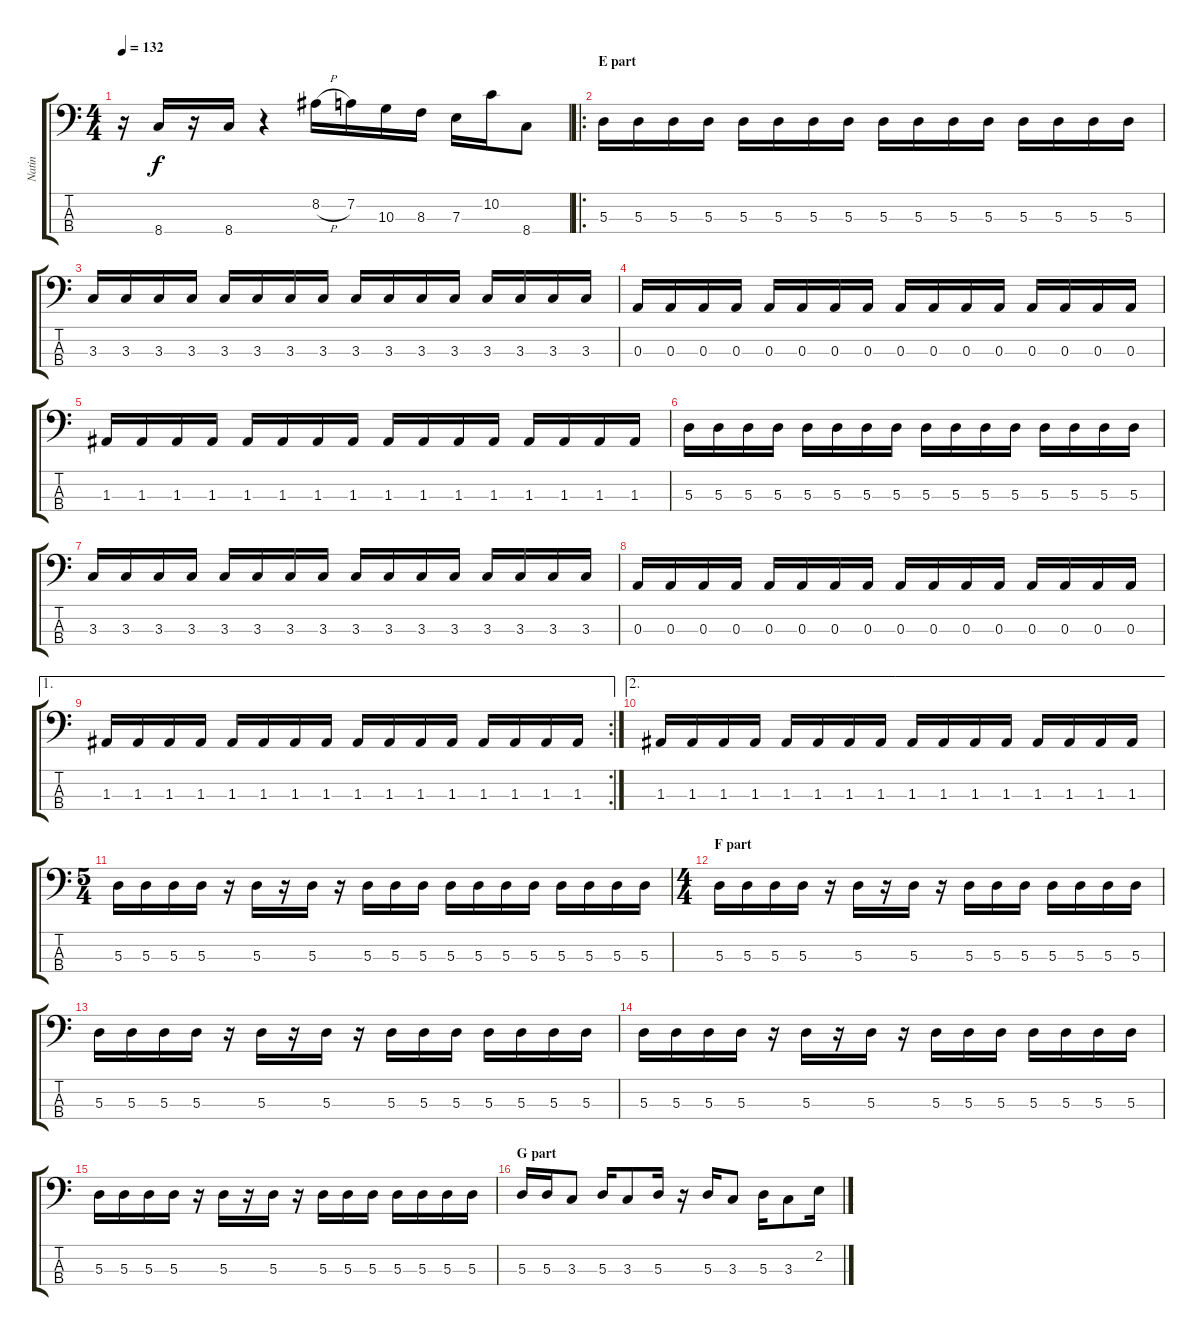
\track ("Natin" "Natin") {instrument electricbasspick}
\staff {score tabs}
\tuning (G2 D2 A1 E1) {hide}
\ts (4 4)
\tempo 132
\clef f4
\ks c
r.16{dy f} 8.4.16 r.16 8.4.16 r.4 8.2{h}.16 7.2.16 10.3.16 8.3.16 7.3.16 10.2.16 8.4.8 |
\ro
\section ("" "E part")
5.3.16 5.3.16 5.3.16 5.3.16 5.3.16 5.3.16 5.3.16 5.3.16 5.3.16 5.3.16 5.3.16 5.3.16 5.3.16 5.3.16 5.3.16 5.3.16 |
3.3.16 3.3.16 3.3.16 3.3.16 3.3.16 3.3.16 3.3.16 3.3.16 3.3.16 3.3.16 3.3.16 3.3.16 3.3.16 3.3.16 3.3.16 3.3.16 |
0.3.16 0.3.16 0.3.16 0.3.16 0.3.16 0.3.16 0.3.16 0.3.16 0.3.16 0.3.16 0.3.16 0.3.16 0.3.16 0.3.16 0.3.16 0.3.16 |
1.3.16 1.3.16 1.3.16 1.3.16 1.3.16 1.3.16 1.3.16 1.3.16 1.3.16 1.3.16 1.3.16 1.3.16 1.3.16 1.3.16 1.3.16 1.3.16 |
5.3.16 5.3.16 5.3.16 5.3.16 5.3.16 5.3.16 5.3.16 5.3.16 5.3.16 5.3.16 5.3.16 5.3.16 5.3.16 5.3.16 5.3.16 5.3.16 |
3.3.16 3.3.16 3.3.16 3.3.16 3.3.16 3.3.16 3.3.16 3.3.16 3.3.16 3.3.16 3.3.16 3.3.16 3.3.16 3.3.16 3.3.16 3.3.16 |
0.3.16 0.3.16 0.3.16 0.3.16 0.3.16 0.3.16 0.3.16 0.3.16 0.3.16 0.3.16 0.3.16 0.3.16 0.3.16 0.3.16 0.3.16 0.3.16 |
\ae 1
\rc 2
1.3.16 1.3.16 1.3.16 1.3.16 1.3.16 1.3.16 1.3.16 1.3.16 1.3.16 1.3.16 1.3.16 1.3.16 1.3.16 1.3.16 1.3.16 1.3.16 |
\ae 2
1.3.16 1.3.16 1.3.16 1.3.16 1.3.16 1.3.16 1.3.16 1.3.16 1.3.16 1.3.16 1.3.16 1.3.16 1.3.16 1.3.16 1.3.16 1.3.16 |
\ts (5 4)
5.3.16 5.3.16 5.3.16 5.3.16 r.16 5.3.16 r.16 5.3.16 r.16 5.3.16 5.3.16 5.3.16 5.3.16 5.3.16 5.3.16 5.3.16 5.3.16 5.3.16 5.3.16 5.3.16 |
\ts (4 4)
\section ("" "F part")
5.3.16 5.3.16 5.3.16 5.3.16 r.16 5.3.16 r.16 5.3.16 r.16 5.3.16 5.3.16 5.3.16 5.3.16 5.3.16 5.3.16 5.3.16 |
5.3.16 5.3.16 5.3.16 5.3.16 r.16 5.3.16 r.16 5.3.16 r.16 5.3.16 5.3.16 5.3.16 5.3.16 5.3.16 5.3.16 5.3.16 |
5.3.16 5.3.16 5.3.16 5.3.16 r.16 5.3.16 r.16 5.3.16 r.16 5.3.16 5.3.16 5.3.16 5.3.16 5.3.16 5.3.16 5.3.16 |
5.3.16 5.3.16 5.3.16 5.3.16 r.16 5.3.16 r.16 5.3.16 r.16 5.3.16 5.3.16 5.3.16 5.3.16 5.3.16 5.3.16 5.3.16 |
\section ("" "G part")
5.3.16 5.3.16 3.3.8 5.3.16 3.3.8 5.3.16 r.16 5.3.16 3.3.8 5.3.16 3.3.8 2.2.16
